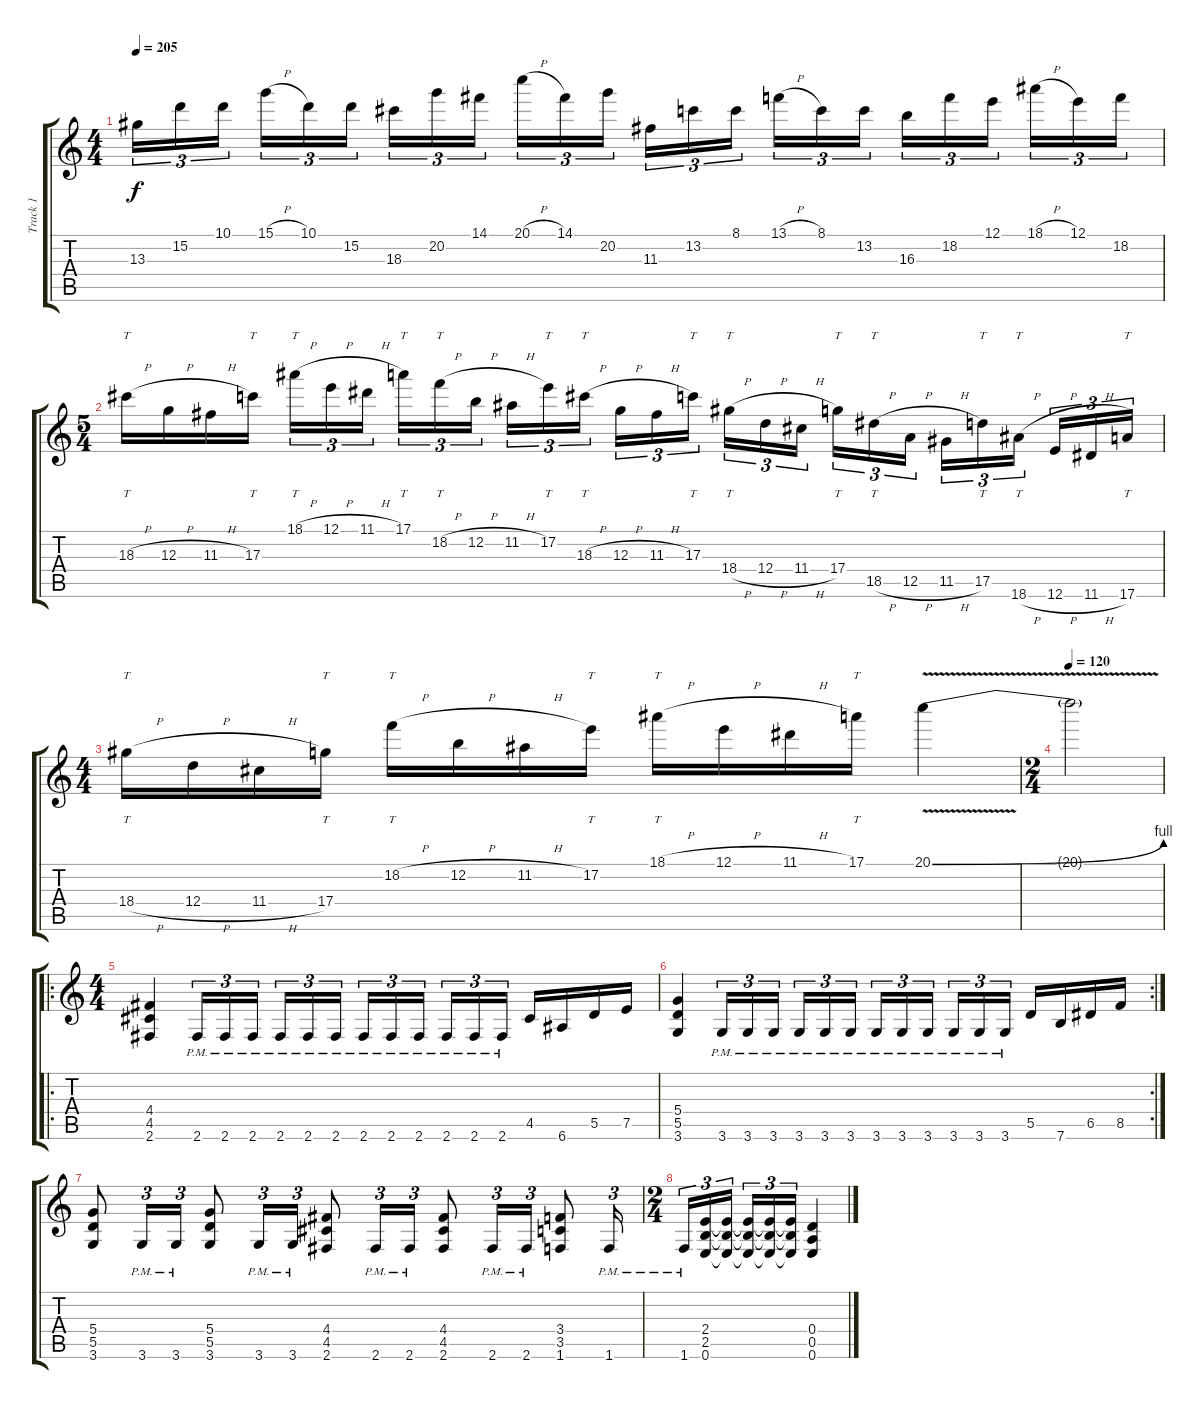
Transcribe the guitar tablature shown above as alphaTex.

\track ("Track 1" "Track 1") {instrument distortionguitar}
\staff {score tabs}
\tuning (E4 B3 G3 D3 A2 E2) {hide}
\ts (4 4)
\tempo 205
\clef g2
\ks c
13.3.16{tu (3 2) dy f} 15.2.16{tu (3 2)} 10.1.16{tu (3 2) beam splitsecondary} 15.1{h}.16{tu (3 2)} 10.1.16{tu (3 2)} 15.2.16{tu (3 2)} 18.3.16{tu (3 2)} 20.2.16{tu (3 2)} 14.1.16{tu (3 2) beam splitsecondary} 20.1{h}.16{tu (3 2)} 14.1.16{tu (3 2)} 20.2.16{tu (3 2)} 11.3.16{tu (3 2)} 13.2.16{tu (3 2)} 8.1.16{tu (3 2) beam splitsecondary} 13.1{h}.16{tu (3 2)} 8.1.16{tu (3 2)} 13.2.16{tu (3 2)} 16.3.16{tu (3 2)} 18.2.16{tu (3 2)} 12.1.16{tu (3 2) beam splitsecondary} 18.1{h}.16{tu (3 2)} 12.1.16{tu (3 2)} 18.2.16{tu (3 2)} |
\ts (5 4)
18.3{h}.16{tt} 12.3{h}.16 11.3{h}.16 17.3.16{tt} 18.1{h}.16{tt tu (3 2)} 12.1{h}.16{tu (3 2)} 11.1{h}.16{tu (3 2) beam splitsecondary} 17.1.16{tt tu (3 2)} 18.2{h}.16{tt tu (3 2)} 12.2{h}.16{tu (3 2)} 11.2{h}.16{tu (3 2)} 17.2.16{tt tu (3 2)} 18.3{h}.16{tt tu (3 2) beam splitsecondary} 12.3{h}.16{tu (3 2)} 11.3{h}.16{tu (3 2)} 17.3.16{tt tu (3 2)} 18.4{h}.16{tt tu (3 2)} 12.4{h}.16{tu (3 2)} 11.4{h}.16{tu (3 2) beam splitsecondary} 17.4.16{tt tu (3 2)} 18.5{h}.16{tt tu (3 2)} 12.5{h}.16{tu (3 2)} 11.5{h}.16{tu (3 2)} 17.5.16{tt tu (3 2)} 18.6{h}.16{tt tu (3 2) beam splitsecondary} 12.6{h}.16{tu (3 2)} 11.6{h}.16{tu (3 2)} 17.6.16{tt tu (3 2)} |
\ts (4 4)
18.4{h}.16{tt} 12.4{h}.16 11.4{h}.16 17.4.16{tt} 18.2{h}.16{tt} 12.2{h}.16 11.2{h}.16 17.2.16{tt} 18.1{h}.16{tt} 12.1{h}.16 11.1{h}.16 17.1.16{tt} 20.1{be (bend 0 0 60 4) v}.4 |
\ts (2 4)
\tempo 120
20.1{t}.2 |
\ro
\ts (4 4)
(4.4 4.5 2.6).4 2.6{pm}.16{tu (3 2)} 2.6{pm}.16{tu (3 2)} 2.6{pm}.16{tu (3 2) beam splitsecondary} 2.6{pm}.16{tu (3 2)} 2.6{pm}.16{tu (3 2)} 2.6{pm}.16{tu (3 2)} 2.6{pm}.16{tu (3 2)} 2.6{pm}.16{tu (3 2)} 2.6{pm}.16{tu (3 2) beam splitsecondary} 2.6{pm}.16{tu (3 2)} 2.6{pm}.16{tu (3 2)} 2.6{pm}.16{tu (3 2)} 4.5.16 6.6.16 5.5.16 7.5.16 |
\rc 2
(5.4 5.5 3.6).4 3.6{pm}.16{tu (3 2)} 3.6{pm}.16{tu (3 2)} 3.6{pm}.16{tu (3 2) beam splitsecondary} 3.6{pm}.16{tu (3 2)} 3.6{pm}.16{tu (3 2)} 3.6{pm}.16{tu (3 2)} 3.6{pm}.16{tu (3 2)} 3.6{pm}.16{tu (3 2)} 3.6{pm}.16{tu (3 2) beam splitsecondary} 3.6{pm}.16{tu (3 2)} 3.6{pm}.16{tu (3 2)} 3.6{pm}.16{tu (3 2)} 5.5.16 7.6.16 6.5.16 8.5.16 |
(5.4 5.5 3.6).8 3.6{pm}.16{tu (3 2)} 3.6{pm}.16{tu (3 2)} (5.4 5.5 3.6).8 3.6{pm}.16{tu (3 2)} 3.6{pm}.16{tu (3 2)} (4.4 4.5 2.6).8 2.6{pm}.16{tu (3 2)} 2.6{pm}.16{tu (3 2)} (4.4 4.5 2.6).8 2.6{pm}.16{tu (3 2)} 2.6{pm}.16{tu (3 2)} (3.4 3.5 1.6).8 1.6{pm}.16{tu (3 2)} |
\ts (2 4)
1.6{pm}.16{tu (3 2)} (2.4 2.5 0.6).16{tu (3 2)} (2.4{t} 2.5{t} 0.6{t}).16{tu (3 2) beam splitsecondary} (2.4{t} 2.5{t} 0.6{t}).16{tu (3 2)} (2.4{t} 2.5{t} 0.6{t}).16{tu (3 2)} (2.4{t} 2.5{t} 0.6{t}).16{tu (3 2)} (0.4 0.5 0.6).4
